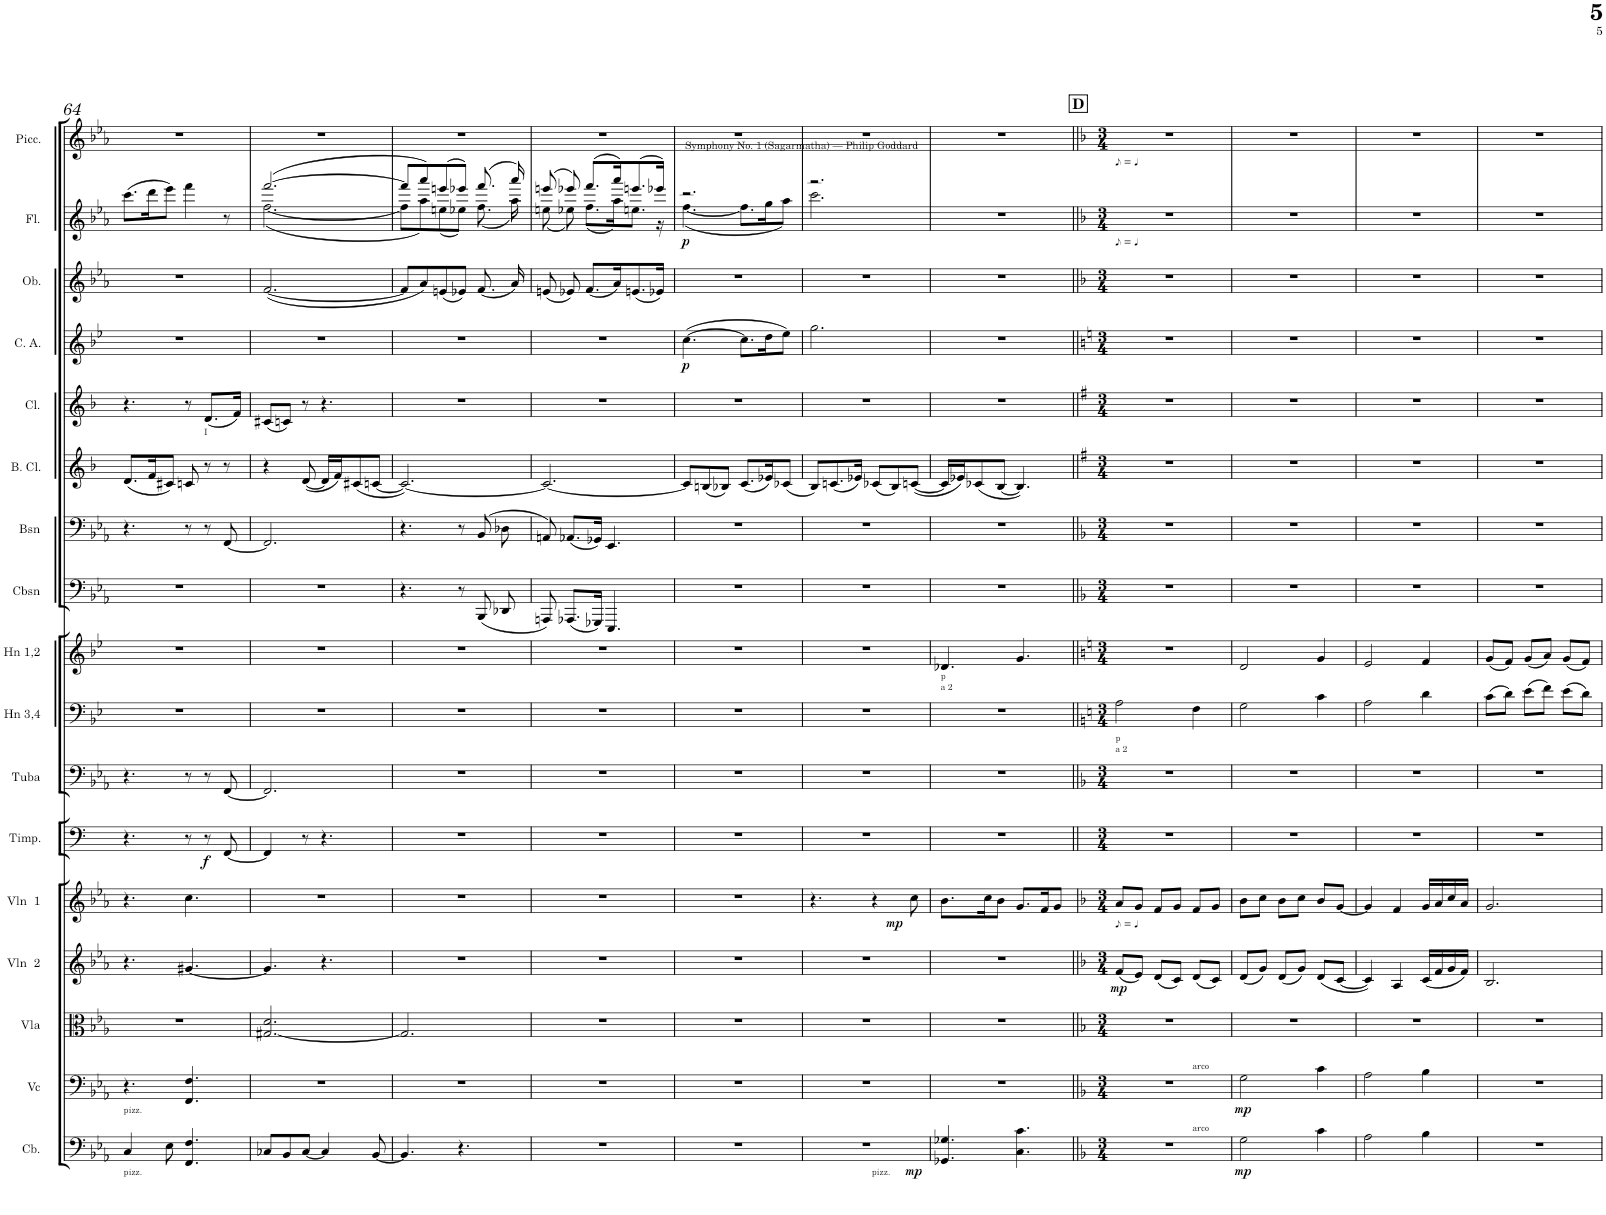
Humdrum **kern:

**kern	**dynam	**kern	**dynam	**kern	**kern	**dynam	**kern	**kern	**dynam	**kern	**kern	**kern	**kern	**kern	**kern	**kern	**kern	**dynam	**kern	**kern	**dynam
*part15	*part15	*part14	*part14	*part13	*part12	*part12	*part11	*part10	*part10	*part9	*part8	*part8	*part7	*part6	*part5	*part4	*part3	*part3	*part2	*part1	*part1
*staff16	*staff16	*staff15	*staff15	*staff14	*staff13	*staff13	*staff12	*staff11	*staff11	*staff10	*staff9	*staff8	*staff7	*staff6	*staff5	*staff4	*staff3	*staff3	*staff2	*staff1	*staff1
*I"Contrabass	*	*I"Violoncello	*	*I"Viola	*I"Violin  2	*	*I"Violin  1	*I"Timpani	*	*I"Tuba	*I"Horn in F 1, 2	*	*I"Contrabassoon	*I"Bassoon 1, 2	*I"Bass Clarinet in Bb	*I"Clarinet in Bb 1, 2	*I"Cor Anglais	*	*I"Oboe 1, 2	*I"Flute 1, 2	*
*I'Cb.	*	*I'Vc	*	*I'Vla	*I'Vln  2	*	*I'Vln  1	*I'Timp.	*	*I'Tuba	*I'Hn 1,2	*	*I'Cbsn	*I'Bsn	*I'B. Cl.	*I'Cl.	*I'C. A.	*	*I'Ob.	*I'Fl.	*
!!LO:PB:g=z
*clefF4	*	*clefF4	*	*clefC3	*clefG2	*	*clefG2	*clefF4	*	*clefF4	*clefF4	*clefG2	*clefF4	*clefF4	*clefG2	*clefG2	*clefG2	*	*clefG2	*clefG2	*
*Trd7c12	*	*	*	*	*	*	*	*	*	*	*Trd4c7	*Trd4c7	*	*	*Trd8c14	*Trd1c2	*Trd4c7	*	*	*	*
*k[b-e-a-]	*	*k[b-e-a-]	*	*k[b-e-a-]	*k[b-e-a-]	*	*k[b-e-a-]	*k[]	*	*k[b-e-a-]	*k[b-e-]	*k[b-e-]	*k[b-e-a-]	*k[b-e-a-]	*k[b-]	*k[b-]	*k[b-e-]	*	*k[b-e-a-]	*k[b-e-a-]	*
*E-:	*	*E-:	*	*E-:	*E-:	*	*E-:	*	*	*E-:	*B-:	*B-:	*E-:	*E-:	*F:	*F:	*B-:	*	*E-:	*E-:	*
*M6/8	*	*M6/8	*	*M6/8	*M6/8	*	*M6/8	*M6/8	*	*M6/8	*M6/8	*M6/8	*M6/8	*M6/8	*M6/8	*M6/8	*M6/8	*	*M6/8	*M6/8	*
=64	=64	=64	=64	=64	=64	=64	=64	=64	=64	=64	=64	=64	=64	=64	=64	=64	=64	=64	=64	=64	=64
!	!	!LO:TX:b:t=pizz.	!	!	!	!	!	!	!	!	!	!	!	!	!	!	!	!	!	!	!
!LO:TX:b:t=pizz.	!	!	!	!	!	!	!	!	!	!	!	!	!	!	!	!	!	!	!	!	!
4C/	.	4.r	.	2.r	4.r	.	4.r	4.r	.	4.r	2.r	2.r	2.r	4.r	(8.d/L	4.r	2.r	.	2.r	(8.ccc\L	.
.	.	.	.	.	.	.	.	.	.	.	.	.	.	.	16f/K	.	.	.	.	16ddd\K	.
8E-\	.	.	.	.	.	.	.	.	.	.	.	.	.	.	8c#X/J)	.	.	.	.	8eee-\J)	.
4.FF/ 4.F/	.	4.FF/ 4.F/	.	.	[4.g#X/	.	4.cc\	8r	.	8r	.	.	.	8r	8cn/	8r	.	.	.	4fff\	.
!	!	!	!	!	!	!	!	!	!	!	!	!	!	!	!	!LO:TX:b:t=I	!	!	!	!	!
!	!	!	!	!	!	!	!	!	!LO:DY:b	!	!	!	!	!	!	!	!	!	!	!	!
.	.	.	.	.	.	.	.	8r	f	8r	.	.	.	8r	8r	(8.d/L	.	.	.	.	.
.	.	.	.	.	.	.	.	[8FF/	.	[8FF/	.	.	.	[8FF/	8r	.	.	.	.	8r	.
.	.	.	.	.	.	.	.	.	.	.	.	.	.	.	.	16f/Jk)	.	.	.	.	.
=65	=65	=65	=65	=65	=65	=65	=65	=65	=65	=65	=65	=65	=65	=65	=65	=65	=65	=65	=65	=65	=65
*	*	*	*	*	*	*	*	*	*	*	*	*	*	*	*	*	*	*	*	*^	*
8C-X/L	.	2.r	.	[2.G#X/ 2.d/	4.g#/]	.	2.r	4FF/]	.	2.FF/]	2.r	2.r	2.r	2.FF/]	4r	(8c#X/L	2.r	.	([2.f/	([2.fff/	([2.ff\	.
8BB-/	.	.	.	.	.	.	.	.	.	.	.	.	.	.	.	8cn/J)	.	.	.	.	.	.
[8C-/J	.	.	.	.	.	.	.	8r	.	.	.	.	.	.	([8d/	8r	.	.	.	.	.	.
4C-/]	.	.	.	.	4.r	.	.	4.r	.	.	.	.	.	.	16d/LL]	4.r	.	.	.	.	.	.
.	.	.	.	.	.	.	.	.	.	.	.	.	.	.	16f/J)	.	.	.	.	.	.	.
.	.	.	.	.	.	.	.	.	.	.	.	.	.	.	(8c#X/	.	.	.	.	.	.	.
[8BB-/	.	.	.	.	.	.	.	.	.	.	.	.	.	.	[8cn/J	.	.	.	.	.	.	.
=66	=66	=66	=66	=66	=66	=66	=66	=66	=66	=66	=66	=66	=66	=66	=66	=66	=66	=66	=66	=66	=66	=66
4.BB-/]	.	2.r	.	2.G#/]	2.r	.	2.r	2.r	.	2.r	2.r	2.r	4.r	4.r	2.c/_)	2.r	2.r	.	8f/L]	8fff/L]	8ff\L]	.
.	.	.	.	.	.	.	.	.	.	.	.	.	.	.	.	.	.	.	8a-/)	8aaa-/)	8aa-\)	.
.	.	.	.	.	.	.	.	.	.	.	.	.	.	.	.	.	.	.	(8en/	(8eeen/	(8een\	.
4.r	.	.	.	.	.	.	.	.	.	.	.	.	8r	8r	.	.	.	.	8e-X/J)	8eee-X/J)	8ee-X\J)	.
.	.	.	.	.	.	.	.	.	.	.	.	.	(8BBB-/	(8BB-/	.	.	.	.	(8.f/	(8.fff/	(8.ff\	.
.	.	.	.	.	.	.	.	.	.	.	.	.	8DD-X/	8D-X\	.	.	.	.	.	.	.	.
.	.	.	.	.	.	.	.	.	.	.	.	.	.	.	.	.	.	.	16a-/)	16aaa-/)	16aa-\)	.
=67	=67	=67	=67	=67	=67	=67	=67	=67	=67	=67	=67	=67	=67	=67	=67	=67	=67	=67	=67	=67	=67	=67
2.r	.	2.r	.	2.r	2.r	.	2.r	2.r	.	2.r	2.r	2.r	8AAAn/)	8AAn/)	2.c/_	2.r	2.r	.	(8en/	(8eeen/	(8een\	.
.	.	.	.	.	.	.	.	.	.	.	.	.	(8.AAA-X/L	(8.AA-X/L	.	.	.	.	8e-X/)	8eee-X/)	8ee-X\)	.
.	.	.	.	.	.	.	.	.	.	.	.	.	.	.	.	.	.	.	(8.f/L	(8.fff/L	(8.ff\L	.
.	.	.	.	.	.	.	.	.	.	.	.	.	16GGG-X/Jk)	16GG-X/Jk)	.	.	.	.	.	.	.	.
.	.	.	.	.	.	.	.	.	.	.	.	.	4.EEE-/	4.EE-/	.	.	.	.	.	.	.	.
.	.	.	.	.	.	.	.	.	.	.	.	.	.	.	.	.	.	.	16a-/K)	16aaa-/K)	16aa-\K)	.
.	.	.	.	.	.	.	.	.	.	.	.	.	.	.	.	.	.	.	(8.en/	(8.eeen/	8.een\J	.
.	.	.	.	.	.	.	.	.	.	.	.	.	.	.	.	.	.	.	16e-X/Jk)	16eee-X/Jk)	16r	.
=68	=68	=68	=68	=68	=68	=68	=68	=68	=68	=68	=68	=68	=68	=68	=68	=68	=68	=68	=68	=68	=68	=68
!	!	!	!	!	!	!	!	!	!	!	!	!	!	!	!	!	!	!LO:DY:b	!	!	!	!LO:DY:b
2.r	.	2.r	.	2.r	2.r	.	2.r	2.r	.	2.r	2.r	2.r	2.r	2.r	8c/L]	2.r	([4.cc\	p	2.r	2.r	([4.ff\	p
.	.	.	.	.	.	.	.	.	.	.	.	.	.	.	(8Bn/	.	.	.	.	.	.	.
.	.	.	.	.	.	.	.	.	.	.	.	.	.	.	8B-X/J)	.	.	.	.	.	.	.
.	.	.	.	.	.	.	.	.	.	.	.	.	.	.	(8.c/L	.	8.cc\L]	.	.	.	8.ff\L]	.
.	.	.	.	.	.	.	.	.	.	.	.	.	.	.	16e-X/K)	.	16dd\K	.	.	.	16gg\K	.
.	.	.	.	.	.	.	.	.	.	.	.	.	.	.	(8c-X/J	.	8ee-\J)	.	.	.	8aa-\J)	.
=69	=69	=69	=69	=69	=69	=69	=69	=69	=69	=69	=69	=69	=69	=69	=69	=69	=69	=69	=69	=69	=69	=69
*^	*	*	*	*	*	*	*	*	*	*	*	*	*	*	*	*	*	*	*	*	*	*
*	*^	*	*	*	*	*	*	*	*	*	*	*	*	*	*	*	*	*	*	*	*	*	*
2.r	2ryy	4.ryy	.	2.r	.	2.r	2.r	.	4.r	2.r	.	2.r	2.r	2.r	2.r	2.r	8B-/L)	2.r	2.gg\	.	2.r	2.r	2.ccc\	.
.	.	.	.	.	.	.	.	.	.	.	.	.	.	.	.	.	(8.cn/	.	.	.	.	.	.	.
.	.	.	.	.	.	.	.	.	.	.	.	.	.	.	.	.	16e-X/Jk)	.	.	.	.	.	.	.
!	!	!LO:TX:b:t=pizz.	!	!	!	!	!	!	!	!	!	!	!	!	!	!	!	!	!	!	!	!	!	!
.	.	4.ryy	.	.	.	.	.	.	4r	.	.	.	.	.	.	.	(8c-X/L	.	.	.	.	.	.	.
.	8ryy	.	.	.	.	.	.	.	.	.	.	.	.	.	.	.	8B-/)	.	.	.	.	.	.	.
!	!	!	!LO:DY:b	!	!	!	!	!	!	!	!	!	!	!	!	!	!	!	!	!	!	!	!	!
.	8ryy	.	mp	.	.	.	.	.	8cc\	.	.	.	.	.	.	.	([8cn/J	.	.	.	.	.	.	.
*	*	*	*	*	*	*	*	*	*	*	*	*	*	*	*	*	*	*	*	*	*	*v	*v	*
=70	=70	=70	=70	=70	=70	=70	=70	=70	=70	=70	=70	=70	=70	=70	=70	=70	=70	=70	=70	=70	=70	=70	=70
!	!	!	!	!	!	!	!	!	!	!	!	!	!	!LO:TX:b:t=p	!	!	!	!	!	!	!	!	!
!	!	!	!	!	!	!	!	!	!	!	!	!	!	!LO:TX:b:t=a 2	!	!	!	!	!	!	!	!	!
*v	*v	*v	*	*	*	*	*	*	*	*	*	*	*	*	*	*	*	*	*	*	*	*	*
4.GG-X/ 4.G-X/	.	2.r	.	2.r	2.r	.	8.b-\L	2.r	.	2.r	2.r	4.d-X/	2.r	2.r	16c/LL]	2.r	2.r	.	2.r	2.r	.
.	.	.	.	.	.	.	.	.	.	.	.	.	.	.	16e-X/J)	.	.	.	.	.	.
.	.	.	.	.	.	.	.	.	.	.	.	.	.	.	(8c-X/	.	.	.	.	.	.
.	.	.	.	.	.	.	16cc\K	.	.	.	.	.	.	.	.	.	.	.	.	.	.
.	.	.	.	.	.	.	8b-\J	.	.	.	.	.	.	.	[8B-/J	.	.	.	.	.	.
4.C\ 4.c\	.	.	.	.	.	.	8.g/L	.	.	.	.	4.g/	.	.	4.B-/])	.	.	.	.	.	.
.	.	.	.	.	.	.	16f/K	.	.	.	.	.	.	.	.	.	.	.	.	.	.
.	.	.	.	.	.	.	8g/J	.	.	.	.	.	.	.	.	.	.	.	.	.	.
=71||	=71||	=71||	=71||	=71||	=71||	=71||	=71||	=71||	=71||	=71||	=71||	=71||	=71||	=71||	=71||	=71||	=71||	=71||	=71||	=71||	=71||
*k[b-]	*	*k[b-]	*	*k[b-]	*k[b-]	*	*k[b-]	*	*	*k[b-]	*k[]	*k[]	*k[b-]	*k[b-]	*k[f#]	*k[f#]	*k[]	*	*k[b-]	*k[b-]	*
*F:	*	*F:	*	*F:	*F:	*	*F:	*	*	*F:	*C:	*C:	*F:	*F:	*G:	*G:	*C:	*	*F:	*F:	*
*M3/4	*	*M3/4	*	*M3/4	*M3/4	*	*M3/4	*M3/4	*	*M3/4	*M3/4	*M3/4	*M3/4	*M3/4	*M3/4	*M3/4	*M3/4	*	*M3/4	*M3/4	*
!	!	!	!	!	!	!	!	!	!	!	!LO:TX:b:t=p	!	!	!	!	!	!	!	!	!	!
!	!	!	!	!	!	!	!	!	!	!	!LO:TX:b:t=a 2	!	!	!	!	!	!	!	!	!	!
!	!	!	!	!	!	!LO:DY:b	!	!	!	!	!	!	!	!	!	!	!	!	!	!	!
*^	*	*^	*	*	*	*	*	*	*	*	*	*	*	*	*	*	*	*	*	*	*
2.r	2ryy	.	2.r	2ryy	.	2.r	(8f/L	mp	8a/L	2.r	.	2.r	2A\	2.r	2.r	2.r	2.r	2.r	2.r	.	2.r	2.r	.
.	.	.	.	.	.	.	8e/J)	.	8g/J	.	.	.	.	.	.	.	.	.	.	.	.	.	.
.	.	.	.	.	.	.	(8d/L	.	8f/L	.	.	.	.	.	.	.	.	.	.	.	.	.	.
.	.	.	.	.	.	.	8c/J)	.	8g/J	.	.	.	.	.	.	.	.	.	.	.	.	.	.
!	!	!	!	!LO:TX:a:t=arco	!	!	!	!	!	!	!	!	!	!	!	!	!	!	!	!	!	!	!
!	!LO:TX:a:t=arco	!	!	!	!	!	!	!	!	!	!	!	!	!	!	!	!	!	!	!	!	!	!
.	4ryy	.	.	4ryy	.	.	(8d/L	.	8f/L	.	.	.	4F\	.	.	.	.	.	.	.	.	.	.
.	.	.	.	.	.	.	8c/J)	.	8g/J	.	.	.	.	.	.	.	.	.	.	.	.	.	.
=72	=72	=72	=72	=72	=72	=72	=72	=72	=72	=72	=72	=72	=72	=72	=72	=72	=72	=72	=72	=72	=72	=72	=72
!	!	!LO:DY:b	!	!	!LO:DY:b	!	!	!	!	!	!	!	!	!	!	!	!	!	!	!	!	!	!
*v	*v	*	*	*	*	*	*	*	*	*	*	*	*	*	*	*	*	*	*	*	*	*	*
*	*	*v	*v	*	*	*	*	*	*	*	*	*	*	*	*	*	*	*	*	*	*	*
2G\	mp	2G\	mp	2.r	(8d/L	.	8b-\L	2.r	.	2.r	2G\	2d/	2.r	2.r	2.r	2.r	2.r	.	2.r	2.r	.
.	.	.	.	.	8g/J)	.	8cc\J	.	.	.	.	.	.	.	.	.	.	.	.	.	.
.	.	.	.	.	(8d/L	.	8b-\L	.	.	.	.	.	.	.	.	.	.	.	.	.	.
.	.	.	.	.	8g/J)	.	8cc\J	.	.	.	.	.	.	.	.	.	.	.	.	.	.
4c\	.	4c\	.	.	(8d/L	.	8b-/L	.	.	.	4c\	4g/	.	.	.	.	.	.	.	.	.
.	.	.	.	.	[8c/J	.	[8g/J	.	.	.	.	.	.	.	.	.	.	.	.	.	.
=73	=73	=73	=73	=73	=73	=73	=73	=73	=73	=73	=73	=73	=73	=73	=73	=73	=73	=73	=73	=73	=73
2A\	.	2A\	.	2.r	4c/])	.	4g/]	2.r	.	2.r	2A\	2e/	2.r	2.r	2.r	2.r	2.r	.	2.r	2.r	.
.	.	.	.	.	4A/	.	4f/	.	.	.	.	.	.	.	.	.	.	.	.	.	.
4B-\	.	4B-\	.	.	(16c/LL	.	16g/LL	.	.	.	4d\	4f/	.	.	.	.	.	.	.	.	.
.	.	.	.	.	16f/	.	16a/	.	.	.	.	.	.	.	.	.	.	.	.	.	.
.	.	.	.	.	16g/	.	16cc/	.	.	.	.	.	.	.	.	.	.	.	.	.	.
.	.	.	.	.	16f/JJ)	.	16a/JJ	.	.	.	.	.	.	.	.	.	.	.	.	.	.
=74	=74	=74	=74	=74	=74	=74	=74	=74	=74	=74	=74	=74	=74	=74	=74	=74	=74	=74	=74	=74	=74
2.r	.	2.r	.	2.r	2.B-/	.	2.g/	2.r	.	2.r	(8c\L	(8g/L	2.r	2.r	2.r	2.r	2.r	.	2.r	2.r	.
.	.	.	.	.	.	.	.	.	.	.	8d\J)	8f/J)	.	.	.	.	.	.	.	.	.
.	.	.	.	.	.	.	.	.	.	.	(8e\L	(8g/L	.	.	.	.	.	.	.	.	.
.	.	.	.	.	.	.	.	.	.	.	8f\J)	8a/J)	.	.	.	.	.	.	.	.	.
.	.	.	.	.	.	.	.	.	.	.	(8e\L	(8g/L	.	.	.	.	.	.	.	.	.
.	.	.	.	.	.	.	.	.	.	.	8d\J)	8f/J)	.	.	.	.	.	.	.	.	.
=	=	=	=	=	=	=	=	=	=	=	=	=	=	=	=	=	=	=	=	=	=
*-	*-	*-	*-	*-	*-	*-	*-	*-	*-	*-	*-	*-	*-	*-	*-	*-	*-	*-	*-	*-	*-
